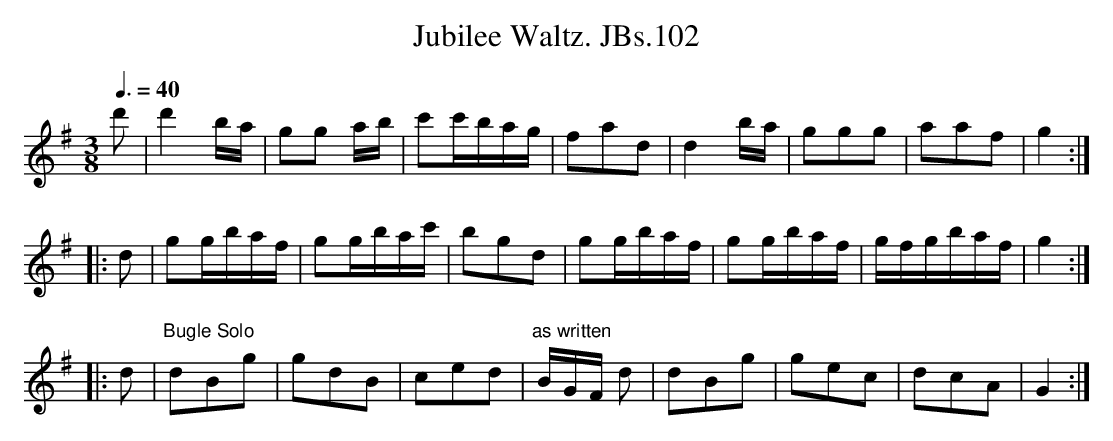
X:1
T:Jubilee Waltz. JBs.102
M:3/8
L:1/8
Q:3/8=40
K:G
d'|d'2 b/a/|gg a/b/|c'c'/b/a/g/|fad|d2b/a/|ggg|aaf|g2:|
|:d|gg/b/a/f/|gg/b/a/c'/|bgd|gg/b/a/f/|gg/b/a/f/|g/f/g/b/a/f/|g2:|
|:d|"Bugle Solo"dBg|gdB|ced|"as written"B/G/F/ d|dBg|gec|dcA|G2:|
